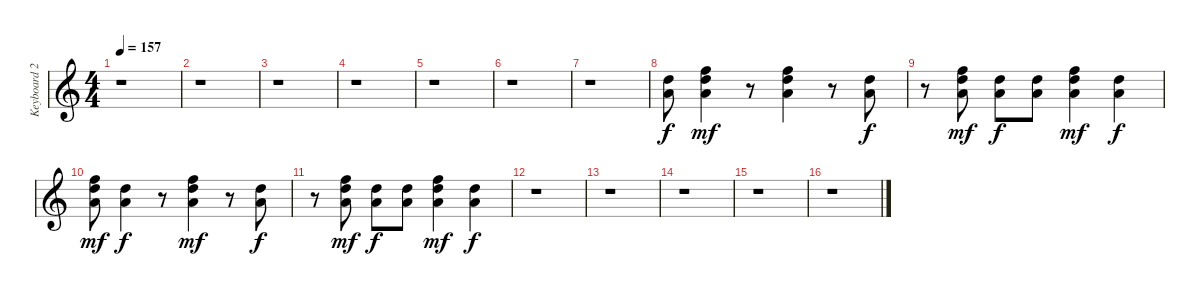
\track ("Keyboard 2" "Keyboard 2") {instrument pad3polysynth}
\staff {score}
\tuning (E4 B3 G3 D3 A2 E2) {hide}
\ts (4 4)
\tempo 157
\clef g2
\ks c
r.1{dy f instrument pad3polysynth} |
r.1 |
r.1 |
r.1 |
r.1 |
r.1 |
r.1 |
(15.2 14.3).8 (13.1 15.2 14.3).4{dy mf} r.8 (13.1 15.2 14.3).4 r.8 (15.2 14.3).8{dy f} |
r.8 (13.1 15.2 14.3).8{dy mf} (15.2 14.3).8{dy f} (15.2 14.3).8 (13.1 15.2 14.3).4{dy mf} (15.2 14.3).4{dy f} |
(13.1 15.2 14.3).8{dy mf} (15.2 14.3).4{dy f} r.8 (13.1 15.2 14.3).4{dy mf} r.8 (15.2 14.3).8{dy f} |
r.8 (13.1 15.2 14.3).8{dy mf} (15.2 14.3).8{dy f} (15.2 14.3).8 (13.1 15.2 14.3).4{dy mf} (15.2 14.3).4{dy f} |
r.1 |
r.1 |
r.1 |
r.1 |
r.1
